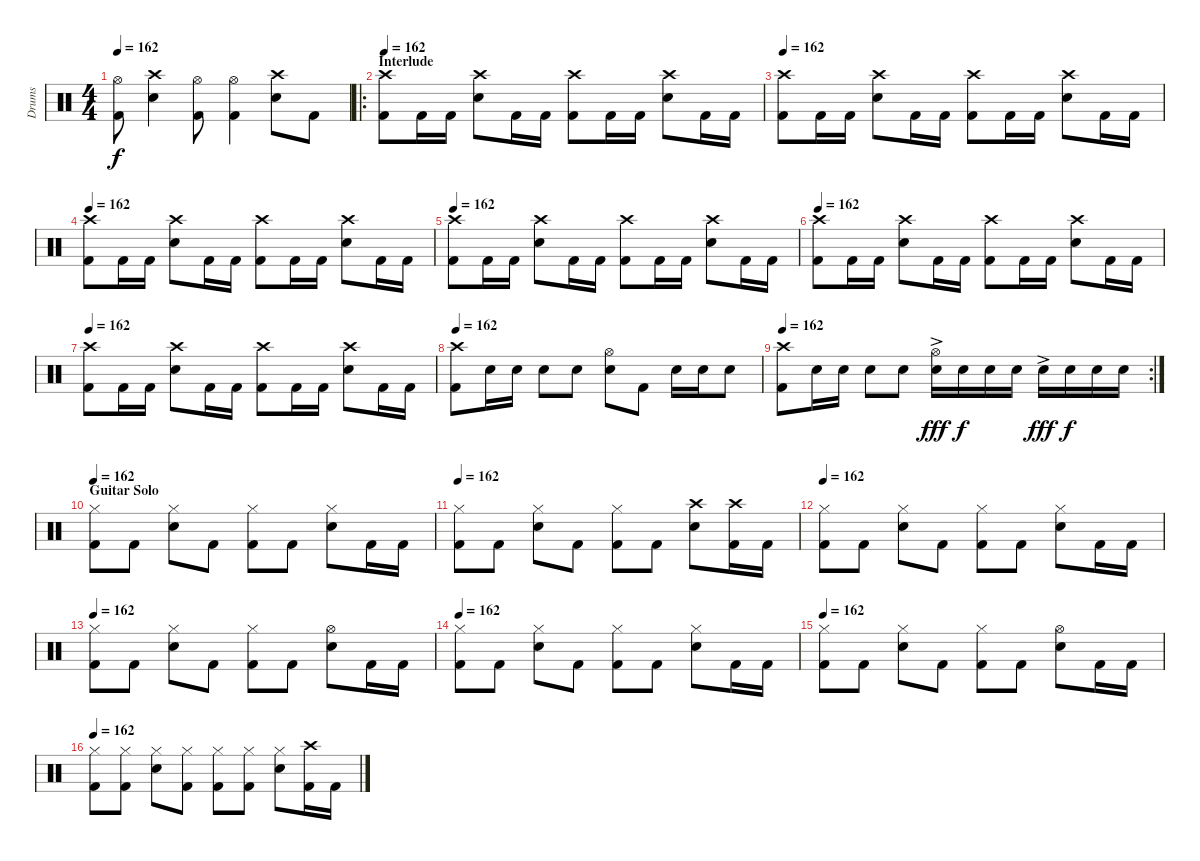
\track ("Drums" "Drums") {instrument percussion}
\staff {score}
\articulation defaults
\ts (4 4)
\tempo 162
\clef neutral
\ks c
("Hi-Hat (open)" "Kick (hit) 2").8{dy f} ("Crash high (hit)" "Electric Snare (hit)").4 ("Hi-Hat (open)" "Kick (hit) 2").8 ("Hi-Hat (open)" "Kick (hit) 2").4 ("Crash high (hit)" "Electric Snare (hit)").8 "Kick (hit) 2".8 |
\ro
\section ("" "Interlude")
\tempo 162
("Crash high (hit)" "Kick (hit) 2").8 "Kick (hit) 2".16 "Kick (hit) 2".16 ("Crash high (hit)" "Electric Snare (hit)").8 "Kick (hit) 2".16 "Kick (hit) 2".16 ("Crash high (hit)" "Kick (hit) 2").8 "Kick (hit) 2".16 "Kick (hit) 2".16 ("Crash high (hit)" "Electric Snare (hit)").8 "Kick (hit) 2".16 "Kick (hit) 2".16 |
\tempo 162
("Crash high (hit)" "Kick (hit) 2").8 "Kick (hit) 2".16 "Kick (hit) 2".16 ("Crash high (hit)" "Electric Snare (hit)").8 "Kick (hit) 2".16 "Kick (hit) 2".16 ("Crash high (hit)" "Kick (hit) 2").8 "Kick (hit) 2".16 "Kick (hit) 2".16 ("Crash high (hit)" "Electric Snare (hit)").8 "Kick (hit) 2".16 "Kick (hit) 2".16 |
\tempo 162
("Crash high (hit)" "Kick (hit) 2").8 "Kick (hit) 2".16 "Kick (hit) 2".16 ("Crash high (hit)" "Electric Snare (hit)").8 "Kick (hit) 2".16 "Kick (hit) 2".16 ("Crash high (hit)" "Kick (hit) 2").8 "Kick (hit) 2".16 "Kick (hit) 2".16 ("Crash high (hit)" "Electric Snare (hit)").8 "Kick (hit) 2".16 "Kick (hit) 2".16 |
\tempo 162
("Crash high (hit)" "Kick (hit) 2").8 "Kick (hit) 2".16 "Kick (hit) 2".16 ("Crash high (hit)" "Electric Snare (hit)").8 "Kick (hit) 2".16 "Kick (hit) 2".16 ("Crash high (hit)" "Kick (hit) 2").8 "Kick (hit) 2".16 "Kick (hit) 2".16 ("Crash high (hit)" "Electric Snare (hit)").8 "Kick (hit) 2".16 "Kick (hit) 2".16 |
\tempo 162
("Crash high (hit)" "Kick (hit) 2").8 "Kick (hit) 2".16 "Kick (hit) 2".16 ("Crash high (hit)" "Electric Snare (hit)").8 "Kick (hit) 2".16 "Kick (hit) 2".16 ("Crash high (hit)" "Kick (hit) 2").8 "Kick (hit) 2".16 "Kick (hit) 2".16 ("Crash high (hit)" "Electric Snare (hit)").8 "Kick (hit) 2".16 "Kick (hit) 2".16 |
\tempo 162
("Crash high (hit)" "Kick (hit) 2").8 "Kick (hit) 2".16 "Kick (hit) 2".16 ("Crash high (hit)" "Electric Snare (hit)").8 "Kick (hit) 2".16 "Kick (hit) 2".16 ("Crash high (hit)" "Kick (hit) 2").8 "Kick (hit) 2".16 "Kick (hit) 2".16 ("Crash high (hit)" "Electric Snare (hit)").8 "Kick (hit) 2".16 "Kick (hit) 2".16 |
\tempo 162
("Crash high (hit)" "Kick (hit) 2").8 "Electric Snare (hit)".16 "Electric Snare (hit)".16 "Electric Snare (hit)".8 "Electric Snare (hit)".8 ("Hi-Hat (open)" "Electric Snare (hit)").8 "Kick (hit) 2".8 "Electric Snare (hit)".16 "Electric Snare (hit)".16 "Electric Snare (hit)".8 |
\rc 2
\tempo 162
("Crash high (hit)" "Kick (hit) 2").8 "Electric Snare (hit)".16 "Electric Snare (hit)".16 "Electric Snare (hit)".8 "Electric Snare (hit)".8 ("Hi-Hat (open)" "Electric Snare (hit)"{ac}).16{dy fff} "Electric Snare (hit)".16{dy f} "Electric Snare (hit)".16 "Electric Snare (hit)".16 "Electric Snare (hit)"{ac}.16{dy fff} "Electric Snare (hit)".16{dy f} "Electric Snare (hit)".16 "Electric Snare (hit)".16 |
\section ("" "Guitar Solo")
\tempo 162
("Hi-Hat (closed)" "Kick (hit) 2").8 "Kick (hit) 2".8 ("Hi-Hat (closed)" "Electric Snare (hit)").8 "Kick (hit) 2".8 ("Hi-Hat (closed)" "Kick (hit) 2").8 "Kick (hit) 2".8 ("Hi-Hat (closed)" "Electric Snare (hit)").8 "Kick (hit) 2".16 "Kick (hit) 2".16 |
\tempo 162
("Hi-Hat (closed)" "Kick (hit) 2").8 "Kick (hit) 2".8 ("Hi-Hat (closed)" "Electric Snare (hit)").8 "Kick (hit) 2".8 ("Hi-Hat (closed)" "Kick (hit) 2").8 "Kick (hit) 2".8 ("Crash high (hit)" "Electric Snare (hit)").8 ("Crash high (hit)" "Kick (hit) 2").16 "Kick (hit) 2".16 |
\tempo 162
("Hi-Hat (closed)" "Kick (hit) 2").8 "Kick (hit) 2".8 ("Hi-Hat (closed)" "Electric Snare (hit)").8 "Kick (hit) 2".8 ("Hi-Hat (closed)" "Kick (hit) 2").8 "Kick (hit) 2".8 ("Hi-Hat (closed)" "Electric Snare (hit)").8 "Kick (hit) 2".16 "Kick (hit) 2".16 |
\tempo 162
("Hi-Hat (closed)" "Kick (hit) 2").8 "Kick (hit) 2".8 ("Hi-Hat (closed)" "Electric Snare (hit)").8 "Kick (hit) 2".8 ("Hi-Hat (closed)" "Kick (hit) 2").8 "Kick (hit) 2".8 ("Hi-Hat (open)" "Electric Snare (hit)").8 "Kick (hit) 2".16 "Kick (hit) 2".16 |
\tempo 162
("Hi-Hat (closed)" "Kick (hit) 2").8 "Kick (hit) 2".8 ("Hi-Hat (closed)" "Electric Snare (hit)").8 "Kick (hit) 2".8 ("Hi-Hat (closed)" "Kick (hit) 2").8 "Kick (hit) 2".8 ("Hi-Hat (closed)" "Electric Snare (hit)").8 "Kick (hit) 2".16 "Kick (hit) 2".16 |
\tempo 162
("Hi-Hat (closed)" "Kick (hit) 2").8 "Kick (hit) 2".8 ("Hi-Hat (closed)" "Electric Snare (hit)").8 "Kick (hit) 2".8 ("Hi-Hat (closed)" "Kick (hit) 2").8 "Kick (hit) 2".8 ("Hi-Hat (open)" "Electric Snare (hit)").8 "Kick (hit) 2".16 "Kick (hit) 2".16 |
\tempo 162
("Hi-Hat (closed)" "Kick (hit) 2").8 ("Hi-Hat (closed)" "Kick (hit) 2").8 ("Hi-Hat (closed)" "Electric Snare (hit)").8 ("Hi-Hat (closed)" "Kick (hit) 2").8 ("Hi-Hat (closed)" "Kick (hit) 2").8 ("Hi-Hat (closed)" "Kick (hit) 2").8 ("Hi-Hat (closed)" "Electric Snare (hit)").8 ("Crash high (hit)" "Kick (hit) 2").16 "Kick (hit) 2".16
